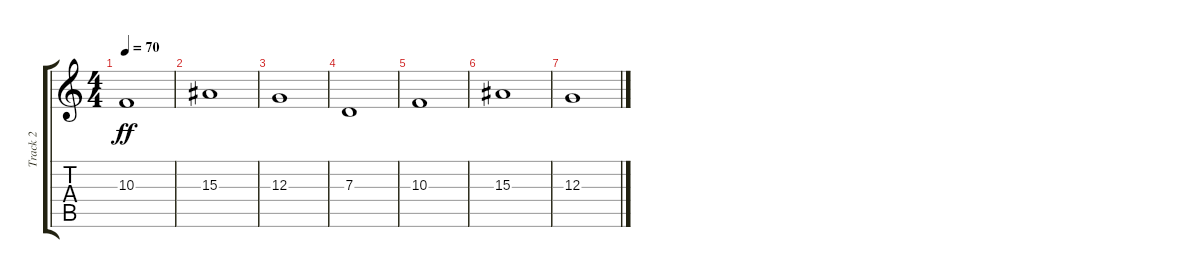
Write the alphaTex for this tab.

\track ("Track 2" "Track 2") {instrument pad2warm}
\staff {score tabs}
\tuning (E4 B3 G3 D3 A2 D2) {hide}
\ts (4 4)
\tempo 70
\clef g2
\ks c
10.3.1{dy ff} |
15.3.1 |
12.3.1 |
7.3.1 |
10.3.1 |
15.3.1 |
12.3.1
